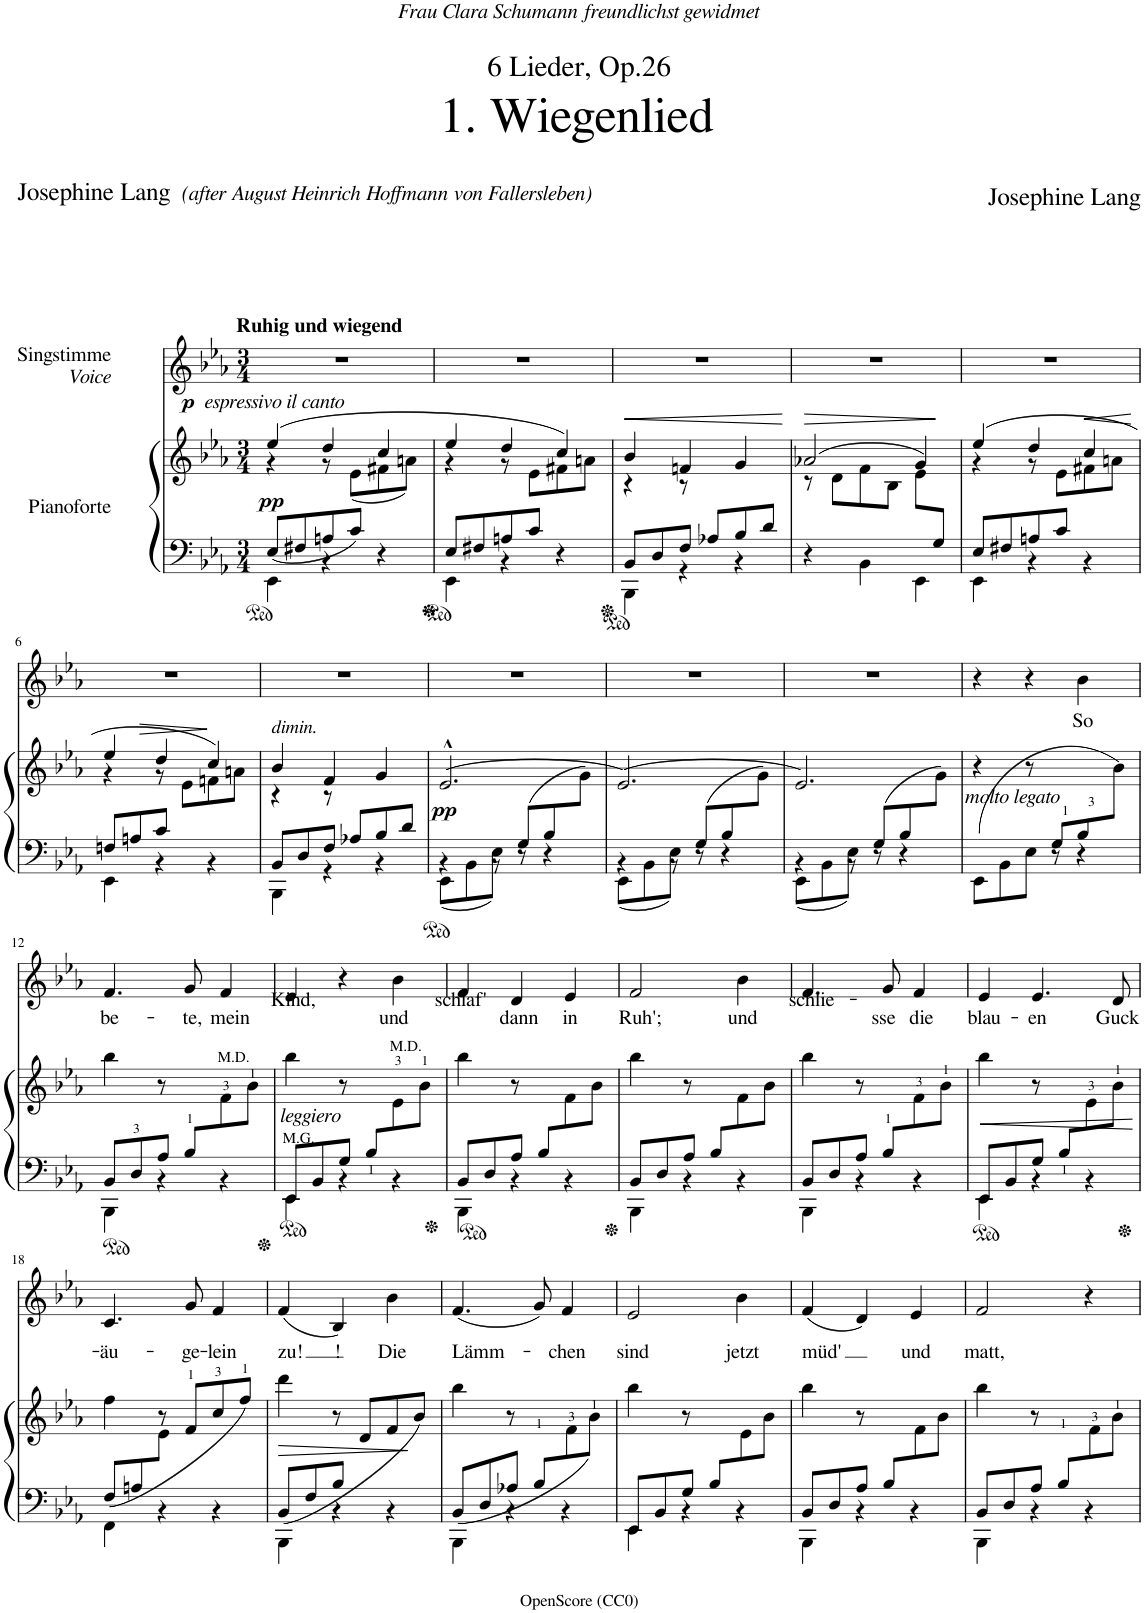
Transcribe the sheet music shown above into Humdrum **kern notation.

**kern	**kern	**dynam	**kern	**text
*part2	*part2	*part2	*part1	*part1
*staff3	*staff2	*staff2/3	*staff1	*staff1
*I"Pianoforte	*	*	*I"Singstimme Voice	*
*I'Pno	*	*	*	*
*clefF4	*clefG2	*	*clefG2	*
*k[b-e-a-]	*k[b-e-a-]	*	*k[b-e-a-]	*
*M3/4	*M3/4	*	*M3/4	*
=1	=1	=1	=1	=1
*^	*^	*	*	*
!	!	!	!	!	!LO:TX:a:B:t=Ruhig und wiegend	!
!	!	!	!	!LO:DY:a	!	!
!	!	!	!	!LO:DY:n=1:a	!	!
!	!	!	!	!LO:DY:n=2:b	!	!
8E-/L	4EE-\	(4ee-/	4r	p other-dynamics pp	2.r	.
8F#X/	.	.	.	.	.	.
8An/	4r	4dd/	8r	.	.	.
8c/J	.	.	(8e-\L	.	.	.
4r	4ryy	4cc/	8f#X\	.	.	.
.	.	.	8an\J)	.	.	.
=2	=2	=2	=2	=2	=2	=2
8E-/L	4EE-\	4ee-/	4r	.	2.r	.
8F#X/	.	.	.	.	.	.
8An/	4r	4dd/	8r	.	.	.
8c/J	.	.	(8e-\L	.	.	.
4r	4ryy	4cc/)	8f#X\	.	.	.
.	.	.	8an\J)	.	.	.
=3	=3	=3	=3	=3	=3	=3
*	*^	*	*	*	*	*
!	!	!	!	!	!LO:HP:b	!	!
4.ryy	8BB-/L	4BBB-\	4b-/	4r	<	2.r	.
.	8D/	.	.	.	.	.	.
.	8F/J	4r	4fn/	8r	.	.	.
8A-X/L	4.ryy	.	.	4.ryy	.	.	.
8B-/	.	4r	4g/	.	.	.	.
8d/J	.	.	.	.	.	.	.
*v	*v	*v	*	*	*	*	*
*	*v	*v	*	*	*
.	.	[	.	.
=4	=4	=4	=4	=4
*^	*	*	*	*
!	!	!	!LO:HP:b	!	!
*	*	*^	*	*	*
8ryy	4r	(2a-X/	8r	>	2.r	.
.	.	.	8d\L	.	.	.
.	4BB-\	.	8f\	.	.	.
.	.	.	8B-\J	.	.	.
.	4EE-\	4g/)	8e-\L	.	.	.
8G/J	.	.	8ryy	.	.	.
*v	*v	*	*	*	*	*
*	*v	*v	*	*	*
.	.	]	.	.
=5	=5	=5	=5	=5
*^	*^	*	*	*
8E-/L	4EE-\	(4ee-/	4r	.	2.r	.
8F#X/	.	.	.	.	.	.
8An/	4r	4dd/	8r	.	.	.
8c/J	.	.	(8e-\L	.	.	.
!	!	!	!	!LO:HP:b	!	!
4ryy	4r	4cc/	8f#X\	<	.	.
.	.	.	8an\J)	.	.	.
*v	*v	*	*	*	*	*
*	*v	*v	*	*	*
.	.	[	.	.
!!LO:LB:g=z
=6	=6	=6	=6	=6
*^	*	*	*	*
!	!	!	!LO:HP:b	!	!
*	*	*^	*	*	*
8Fn/L	4EE-\	4ee-/	4r	>	2.r	.
8An/	.	.	.	.	.	.
8c/J	4r	4dd/	8r	.	.	.
8ryy	.	.	8e-\L	.	.	.
4ryy	4r	4cc/)	8fn\	.	.	.
.	.	.	8an\J	.	.	.
*v	*v	*	*	*	*	*
*	*v	*v	*	*	*
.	.	]	.	.
=7	=7	=7	=7	=7
*^	*^	*	*	*
*	*^	*	*	*	*	*
!	!	!	!LO:TX:a:i:t=dimin.	!	!	!	!
4.ryy	8BB-/L	4BBB-\	4b-/	4r	.	2.r	.
.	8D/	.	.	.	.	.	.
.	8F/J	4r	4f/	8r	.	.	.
8A-X/L	4.ryy	.	.	4.ryy	.	.	.
8B-/	.	4r	4g/	.	.	.	.
8d/J	.	.	.	.	.	.	.
*	*v	*v	*	*	*	*	*
=8	=8	=8	=8	=8	=8	=8
!	!	!	!	!LO:DY:b	!	!
4.ryy	8EE-\L	[2.e-^^/	4r	pp	2.r	.
.	8BB-\	.	.	.	.	.
.	8E-\J	.	8r	.	.	.
(8G/L	8r	.	4ryy	.	.	.
8B-/	4r	.	.	.	.	.
8ryy	.	.	8g\J)	.	.	.
=9	=9	=9	=9	=9	=9	=9
4.ryy	8EE-\L	2.e-/_	4r	.	2.r	.
.	8BB-\	.	.	.	.	.
.	8E-\J	.	8r	.	.	.
(8G/L	8r	.	4ryy	.	.	.
8B-/	4r	.	.	.	.	.
8ryy	.	.	8g\J)	.	.	.
=10	=10	=10	=10	=10	=10	=10
4.ryy	8EE-\L	2.e-/]	4r	.	2.r	.
.	8BB-\	.	.	.	.	.
.	8E-\J	.	8r	.	.	.
(8G/L	8r	.	4ryy	.	.	.
8B-/	4r	.	.	.	.	.
8ryy	.	.	8g\J)	.	.	.
=11	=11	=11	=11	=11	=11	=11
!	!	!LO:TX:b:i:t=molto legato	!	!	!	!
*	*	*v	*v	*	*	*
4.ryy	(<8EE-\L	4r	.	4r	.
.	8BB-\	.	.	.	.
.	8E-\J	8r	.	4r	.
8G/L	8r	4ryy	.	.	.
!	!	!	!	!	!LO:LY:b
8B-/	4r	.	.	4b-\	So
8ryy	.	(8b-\J	.	.	.
!!LO:LB:g=z
=12	=12	=12	=12	=12	=12
*	*^	*	*	*	*
!	!	!	!	!	!	!LO:LY:b
4.ryy	8BB-/L	4BBB-\	4bb-\	.	4.f/	be-
.	8D/	.	.	.	.	.
.	8A-/J	4r	8r	.	.	.
!	!	!	!	!	!	!LO:LY:b
8B-/L	8ryy	.	8ryy	.	8g/	-te,
!	!	!	!LO:TX:a:t=M.D.	!	!	!
!	!	!	!	!	!	!LO:LY:b
4ryy	4ryy	4r	8f\	.	4f/	mein
.	.	.	8b-\J	.	.	.
=13	=13	=13	=13	=13	=13	=13
!	!	!	!LO:TX:b:i:t=leggiero	!	!	!
!LO:TX:a:t=M.G.	!	!	!	!	!	!
!	!	!	!	!	!	!LO:LY:b
4.ryy	8EE-/L	4EE-\	4bb-\	.	4e-/	Kind,
.	8BB-/	.	.	.	.	.
.	8G/J	4r	8r	.	4r	.
8B-</L	8ryy	.	8ryy	.	.	.
!	!	!	!LO:TX:a:t=M.D.	!	!	!
!	!	!	!	!	!	!LO:LY:b
4ryy	4ryy	4r	8e-\	.	4b-\	und
.	.	.	8b-\J	.	.	.
=14	=14	=14	=14	=14	=14	=14
!	!	!	!	!	!	!LO:LY:b
4.ryy	8BB-/L	4BBB-\	4bb-\	.	4f/	schlaf'
.	8D/	.	.	.	.	.
!	!	!	!	!	!	!LO:LY:b
.	8A-/J	4r	8r	.	4d/	dann
8B-/L	8ryy	.	8ryy	.	.	.
!	!	!	!	!	!	!LO:LY:b
4ryy	4ryy	4r	8f\	.	4e-/	in
.	.	.	8b-\J	.	.	.
=15	=15	=15	=15	=15	=15	=15
!	!	!	!	!	!	!LO:LY:b
4.ryy	8BB-/L	4BBB-\	4bb-\	.	2f/	Ruh';
.	8D/	.	.	.	.	.
.	8A-/J	4r	8r	.	.	.
8B-/L	8ryy	.	8ryy	.	.	.
!	!	!	!	!	!	!LO:LY:b
4ryy	4ryy	4r	8f\	.	4b-\	und
.	.	.	8b-\J	.	.	.
=16	=16	=16	=16	=16	=16	=16
!	!	!	!	!	!	!LO:LY:b
4.ryy	8BB-/L	4BBB-\	4bb-\	.	4.f/	schlie-
.	8D/	.	.	.	.	.
.	8A-/J	4r	8r	.	.	.
!	!	!	!	!	!	!LO:LY:b
8B-/L	8ryy	.	8ryy	.	8g/	-sse
!	!	!	!	!	!	!LO:LY:b
4ryy	4ryy	4r	8f\	.	4f/	die
.	.	.	8b-\J	.	.	.
=17	=17	=17	=17	=17	=17	=17
!	!	!	!	!LO:HP:b	!	!LO:LY:b
4.ryy	8EE-/L	4EE-\	4bb-\	<	4e-/	blau-
.	8BB-/	.	.	.	.	.
!	!	!	!	!	!	!LO:LY:b
.	8G/J	4r	8r	.	4.e-/	-en
8B-</L	8ryy	.	8ryy	.	.	.
4ryy	4ryy	4r	8e-\	.	.	.
!	!	!	!	!	!	!LO:LY:b
.	.	.	8b-\J	.	8d/	Guck-
*v	*v	*v	*	*	*	*
.	.	[	.	.
!!LO:LB:g=z
=18	=18	=18	=18	=18
*^	*^	*	*	*
!	!	!	!	!	!	!LO:LY:b
8F/L	4FF\	4ff\	4ryy	.	4.c/	-äu-
8An/	.	.	.	.	.	.
2ryy	4r	8r	8e-\J	.	.	.
!	!	!	!	!	!	!LO:LY:b
.	.	4.ryy	8f/L	.	8g/	-ge-
!	!	!	!	!	!	!LO:LY:b
.	4r	.	8cc/	.	4f/	-lein
.	.	.	8ff/J)	.	.	.
=19	=19	=19	=19	=19	=19	=19
!	!	!	!	!LO:HP:b	!	!LO:LY:b
(<8BB-/L	4BBB-\	4ddd\	4.ryy	>	(4f/	zu!
8F/	.	.	.	.	.	.
!	!	!	!	!	!	!LO:LY:b
8B-/J	4r	8r	.	.	4B-/)	\!
4.ryy	.	4.ryy	8d/L	.	.	.
!	!	!	!	!	!	!LO:LY:b
.	4r	.	8f/	.	4b-\	Die
.	.	.	8b-/J)	.	.	.
*v	*v	*	*	*	*	*
*	*v	*v	*	*	*
.	.	]	.	.
=20	=20	=20	=20	=20
*^	*^	*	*	*
!	!	!	!	!	!	!LO:LY:b
(<8BB-/L	4BBB-\	4bb-\	2ryy	.	(4.f/	Lämm-
8D/	.	.	.	.	.	.
8A-X/J	4r	8r	.	.	.	.
8B-/L	.	4.ryy	.	.	8g/)	.
!	!	!	!	!	!	!LO:LY:b
4ryy	4r	.	8f>\	.	4f/	-chen
.	.	.	8b->\J)	.	.	.
=21	=21	=21	=21	=21	=21	=21
*	*^	*	*	*	*	*
!	!	!	!	!	!	!	!LO:LY:b
*	*	*	*v	*v	*	*	*
4.ryy	8EE-/L	4EE-\	4bb-\	.	2e-/	sind
.	8BB-/	.	.	.	.	.
.	8G/J	4r	8r	.	.	.
8B-/L	8ryy	.	8ryy	.	.	.
!	!	!	!	!	!	!LO:LY:b
4ryy	4ryy	4r	8e-\	.	4b-\	jetzt
.	.	.	8b-\J	.	.	.
*	*v	*v	*	*	*	*
=22	=22	=22	=22	=22	=22
*	*	*^	*	*	*
!	!	!	!	!	!	!LO:LY:b
8BB-/L	4BBB-\	4bb-\	2ryy	.	(4f/	müd'
8D/	.	.	.	.	.	.
8A-/J	4r	8r	.	.	4d/)	.
8B-/L	.	4.ryy	.	.	.	.
!	!	!	!	!	!	!LO:LY:b
4ryy	4r	.	8f\	.	4e-/	und
.	.	.	8b-\J	.	.	.
=23	=23	=23	=23	=23	=23	=23
!	!	!	!	!	!	!LO:LY:b
8BB-/L	4BBB-\	4bb-\	2ryy	.	2f/	matt,
8D/	.	.	.	.	.	.
8A-/J	4r	8r	.	.	.	.
8B-/L	.	4.ryy	.	.	.	.
4ryy	4r	.	8f>\	.	4r	.
.	.	.	8b->\J	.	.	.
*v	*v	*	*	*	*	*
*	*v	*v	*	*	*
=	=	=	=	=
*-	*-	*-	*-	*-
